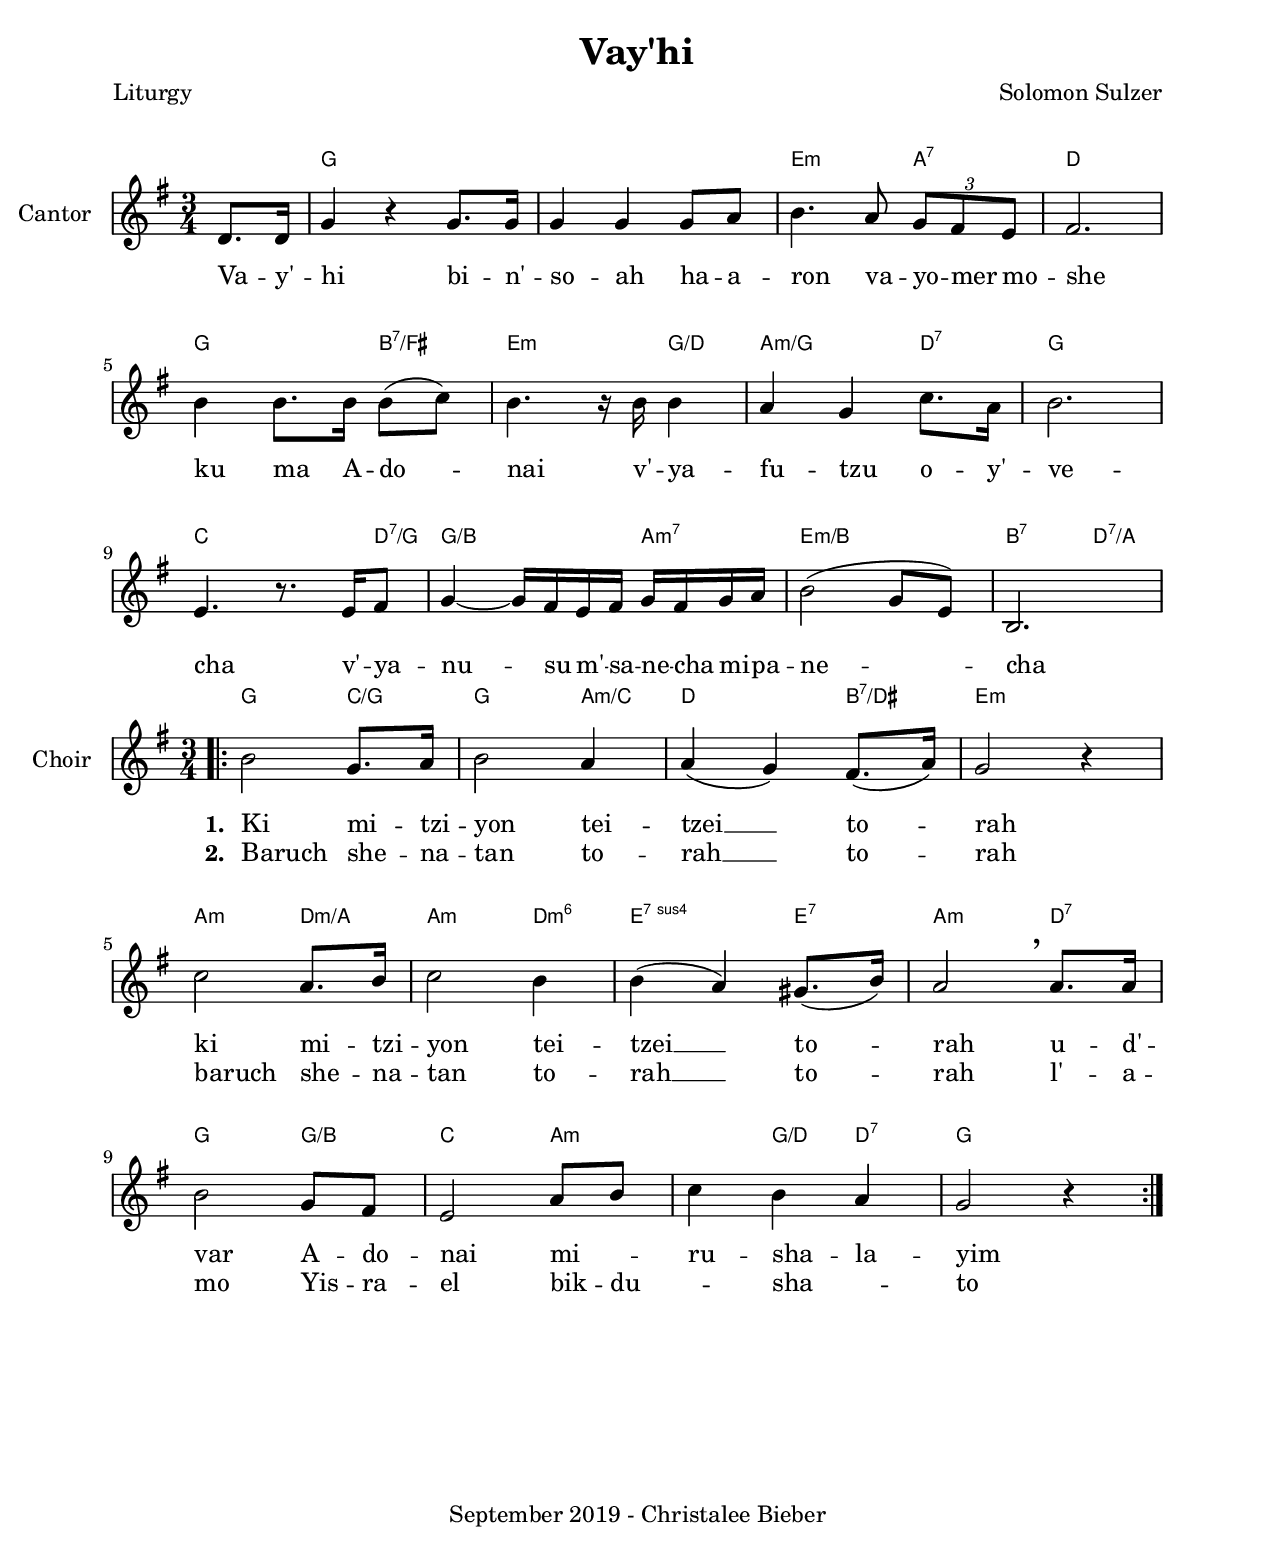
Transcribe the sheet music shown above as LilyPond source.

\paper {
	system-system-spacing.minimum-distance = #8
	system-system-spacing.padding = #4
	markup-system-spacing.minimum-distance = #8
	markup-system-spacing.padding = #4
	markup-markup-spacing.minimum-distance = #8
	score-markup-spacing.padding = #4
	%{ score-system-spacing.padding = #2 %}
	#(set-paper-size "letter")
	left-margin = 0.75\in
	right-margin = 0.75\in
	top-margin = 0.5\in
	bottom-margin = 0.5\in
	indent = #0
}

\header {
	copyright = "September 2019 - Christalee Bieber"
}

\layout {
  \context {
    \Lyrics
    \override VerticalAxisGroup.nonstaff-relatedstaff-spacing.padding = #2
		\override LyricText.self-alignment-X = #LEFT
  }
  \context {
    \Score
		\numericTimeSignature
    \override RehearsalMark.padding = #3
		\override RehearsalMark.self-alignment-X = #LEFT
		\override SystemStartBar.collapse-height = #4
		\override MetronomeMark.outside-staff-priority = #10000
		\override MetronomeMark.extra-offset = #'(-8 . 2)
  }
  \context {
    \ChordNames
    chordChanges = ##t
    \override ChordName.font-size = #-1
		\override VerticalAxisGroup.nonstaff-relatedstaff-spacing.padding = #2
  }
  \context {
    \Voice
    \override BreathingSign.Y-offset = #3.5
    \dynamicUp
		\override TextScript.staff-padding = #1
  }
	\context {
		\Staff
		\override InstrumentName.padding = #2
	}
}

\midi { \tempo 4 = 90 }

#(define-markup-list-command (cantor layout props text) (markup-list?)
	(interpret-markup-list layout props
		#{\markuplist {
			\hspace #6
			\box {
				\pad-markup #1 {
					\fontsize #2 {
						\wordwrap {
							{ \bold Cantor: } { #text }
						}
					}
				}
			}
		}
		#}
	)
)


\header {
	title = "Vay'hi"
	composer = "Solomon Sulzer"
	poet = "Liturgy"
}

cantor_h = \chordmode {
	\partial 4 s4 | g2. | g2. | e2:m a4:7 | d2. | g2 b4:7/fis | e2:m g4/d | a2:m/g d4:7 | g2. | c2 c8 d8:7/g | g2/b a4:m7 | e2.:m/b | b2:7 d4:7/a |
}

cantor_m =  \relative c' {
	\set Staff.vocalName = #"Cantor"

	\partial 4 d8. d16 | g4 r4 g8. g16 | g4 g4 g8 a | b4. a8 \tuplet 3/2 { g fis e } | fis2. | \break
	b4 b8. b16 b8( c8) | b4. r16 b16 b4 | a g c8. a16 | b2. | \break
	e,4. r8. e16 fis8 | g4~ g16 fis e fis g fis g a | b2( g8 e8) | b2. | \break
}

cantor_l = \lyricmode {
	Va -- y' -- | hi bi -- n' -- | so -- ah ha -- a -- | ron va -- yo -- mer mo -- | she | ku ma A -- do -- | nai v' -- ya -- | fu -- tzu o -- y' -- | ve -- cha v' -- ya -- | nu -- su m' -- sa -- ne -- cha mi -- pa -- | ne -- | cha |
}

harmony = \chordmode {
	g2 c4/g | g2 a4:m/c | d2 b4:7/dis | e2.:m |
	a2:m d4:m/a | a2:m d4:m6 | e2:7sus4 e4:7 | a2:m d4:7 |
	g2 g4/b | c2 a2:m | g4/d d4:7 | g2.
}

melody = \relative c' {
	\set Staff.vocalName = #"Choir"

	\repeat volta 2 { \relative c'' {
		\bar ".|:" b2 g8. a16 | b2 a4 | a( g) fis8.( a16) | g2 r4 | \break
		c2 a8. b16 | c2 b4 | b( a) gis8.( b16) | a2 \breathe a8. a16 | \break
		b2 g8 fis8 | e2 a8 b | c4 b a | g2 r4 |
	}}
}

verseA = \lyricmode {
	Ki mi -- tzi -- | yon  tei -- | tzei __ to -- | rah |
	ki mi -- tzi -- | yon  tei -- | tzei __ to -- | rah  u -- d' -- |
	var A -- do -- | nai mi -- _ | ru -- sha -- la -- | yim |
}

verseB = \lyricmode {
	Baruch she -- na -- | tan to -- | rah __ to -- | rah |
	baruch she -- na -- | tan to -- | rah __ to -- | rah l' -- a -- |
	mo Yis -- ra -- | el bik -- du -- | _ sha -- _ | to |
}

\score {
<<
	\new ChordNames { \cantor_h }

	\new Voice = "cantor" {
		\time 3/4
		\key e \minor
		\clef treble
		\cantor_m
	}

	\new Lyrics \lyricsto "cantor" { \cantor_l }
>>
}

\score {
<<
	\new ChordNames { \harmony }

	\new Voice = "chorus" {
		\time 3/4
		\key e \minor
		\clef treble
		\melody
	}

	\new Lyrics \lyricsto "chorus" {
		\set stanza = #"1. "
		\verseA
	}
	\new Lyrics \lyricsto "chorus" {
		\set stanza = #"2. "
		\verseB
	}

>>
}

\layout { }
\midi { }
